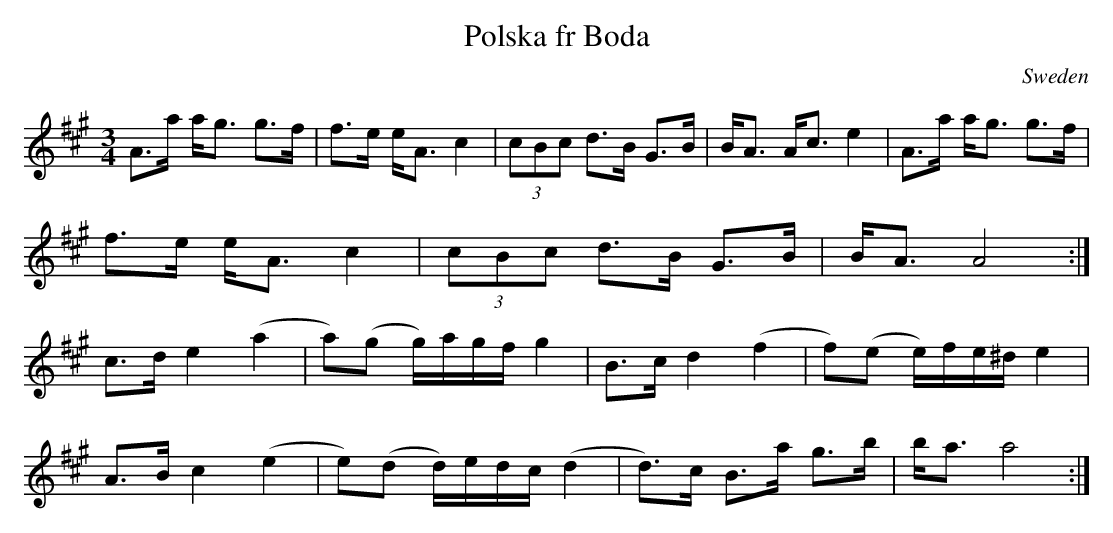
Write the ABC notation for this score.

X:1
T:Polska fr Boda
O:Sweden
M:3/4
K:A
A>a a<g g>f|f>e e<A c2|\
(3cBc d>B G>B|B<A A<c e2|\
A>a a<g g>f|f>e e<A c2|(3cBc d>B G>B|B<A A4:|\
c>d e2(a2|a)(g g/)a/g/f/ g2|\
B>c d2 (f2|f)(e e/)f/e/^d/ e2|
A>B c2 (e2|e)(d d/)e/d/c/ (d2|d)>c B>a g>b|\
b<a a4:|
